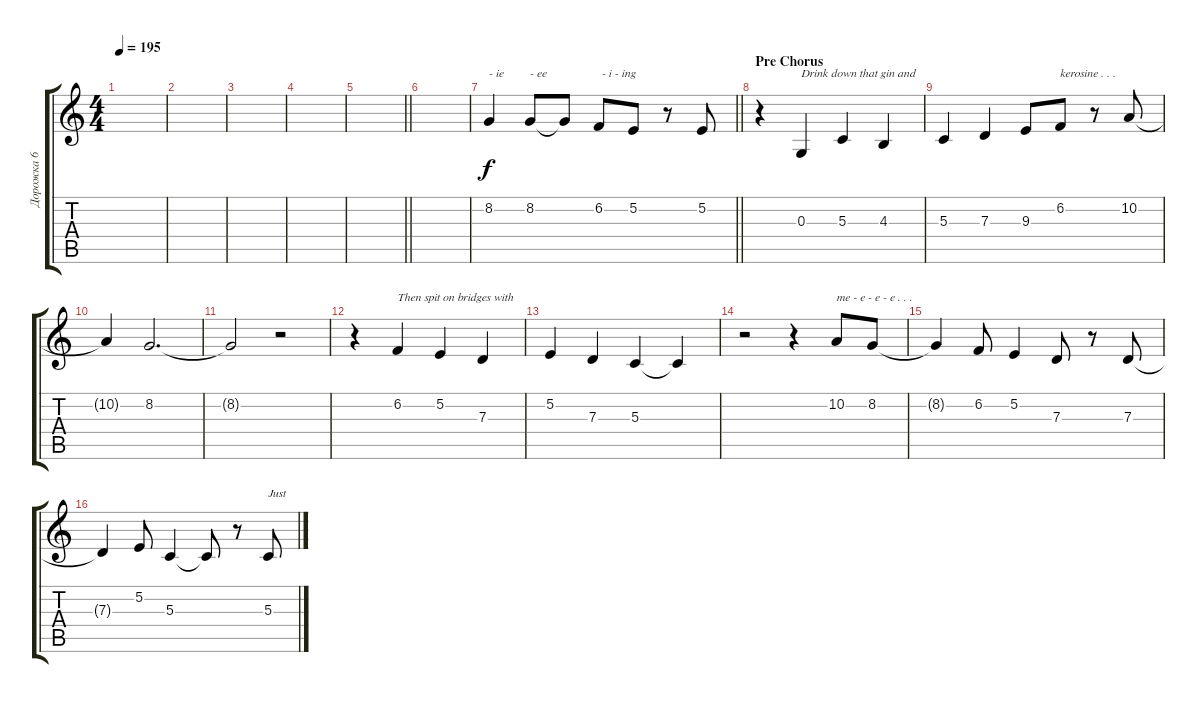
\track ("Дорожка 6" "Дорожка 6") {instrument altosax}
\staff {score tabs}
\tuning (E4 B3 G3 D3 A2 E2) {hide}
\ts (4 4)
\tempo 195
\clef g2
\ks c
|
|
|
|
\barLineRight lightlight
|
|
\barLineRight lightlight
8.2.4{txt "- ie"} 8.2.8{txt "- ee"} 8.2{t}.8 6.2.8{txt " - i - ing"} 5.2.8 r.8 5.2.8 |
\section ("" "Pre Chorus")
r.4 0.3.4{txt "Drink down that gin and"} 5.3.4 4.3.4 |
5.3.4 7.3.4 9.3.8 6.2.8{txt "kerosine . . . "} r.8 10.2.8 |
10.2{t}.4 8.2.2{d} |
8.2{t}.2 r.2 |
r.4 6.2.4{txt "Then spit on bridges with"} 5.2.4 7.3.4 |
5.2.4 7.3.4 5.3.4 5.3{t}.4 |
r.2 r.4 10.2.8{txt "me - e - e - e . . ."} 8.2.8 |
8.2{t}.4 6.2.8 5.2.4 7.3.8 r.8 7.3.8 |
7.3{t}.4 5.2.8 5.3.4 5.3{t}.8 r.8 5.3.8{txt "Just"}
